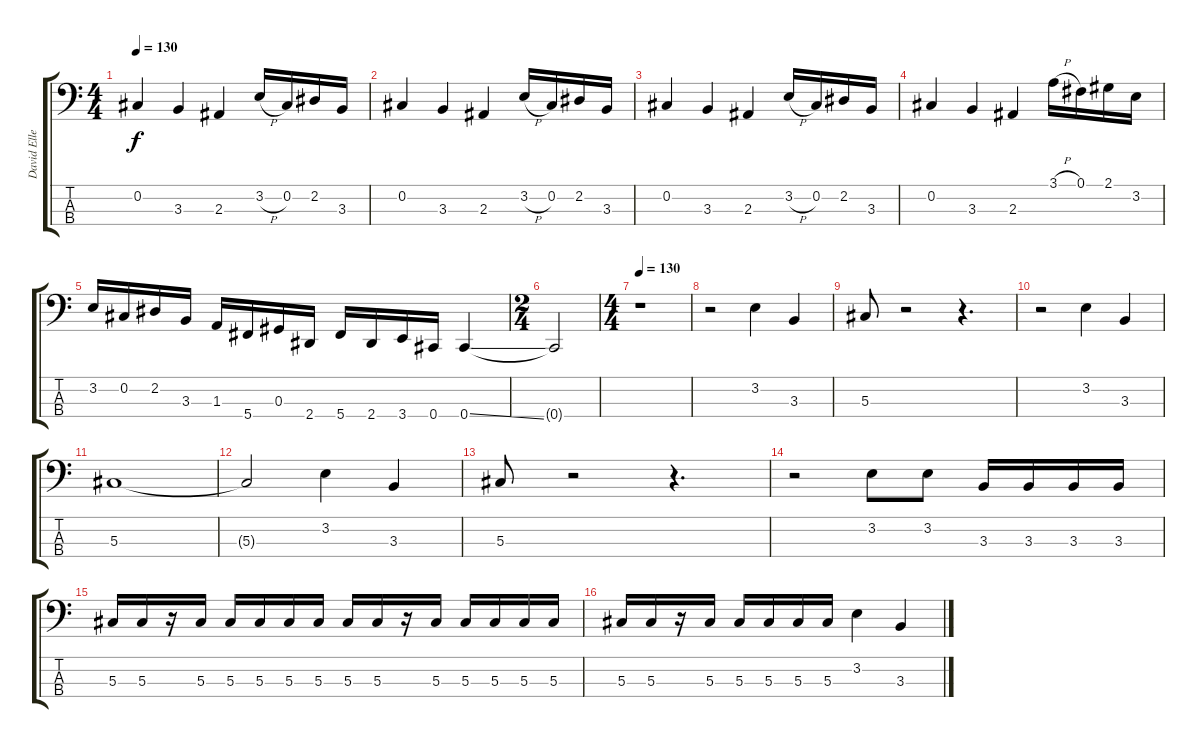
\track ("David Ellefson" "David Elle") {instrument electricbassfinger}
\staff {score tabs}
\tuning (Gb2 Db2 Ab1 Db1) {hide}
\ts (4 4)
\tempo 130
\clef f4
\ks c
0.2.4{dy f} 3.3.4 2.3.4 3.2{h}.16 0.2.16 2.2.16 3.3.16 |
0.2.4 3.3.4 2.3.4 3.2{h}.16 0.2.16 2.2.16 3.3.16 |
0.2.4 3.3.4 2.3.4 3.2{h}.16 0.2.16 2.2.16 3.3.16 |
0.2.4 3.3.4 2.3.4 3.1{h}.16 0.1.16 2.1.16 3.2.16 |
3.2.16 0.2.16 2.2.16 3.3.16 1.3.16 5.4.16 0.3.16 2.4.16 5.4.16 2.4.16 3.4.16 0.4.16 0.4{ss}.4 |
\ts (2 4)
0.4{t}.2 |
\ts (4 4)
\tempo 130
r.1 |
r.2 3.2.4 3.3.4 |
5.3.8 r.2 r.4{d} |
r.2 3.2.4 3.3.4 |
5.3.1 |
5.3{t}.2 3.2.4 3.3.4 |
5.3.8 r.2 r.4{d} |
r.2 3.2.8 3.2.8 3.3.16 3.3.16 3.3.16 3.3.16 |
5.3.16 5.3.16 r.16 5.3.16 5.3.16 5.3.16 5.3.16 5.3.16 5.3.16 5.3.16 r.16 5.3.16 5.3.16 5.3.16 5.3.16 5.3.16 |
5.3.16 5.3.16 r.16 5.3.16 5.3.16 5.3.16 5.3.16 5.3.16 3.2.4 3.3.4
